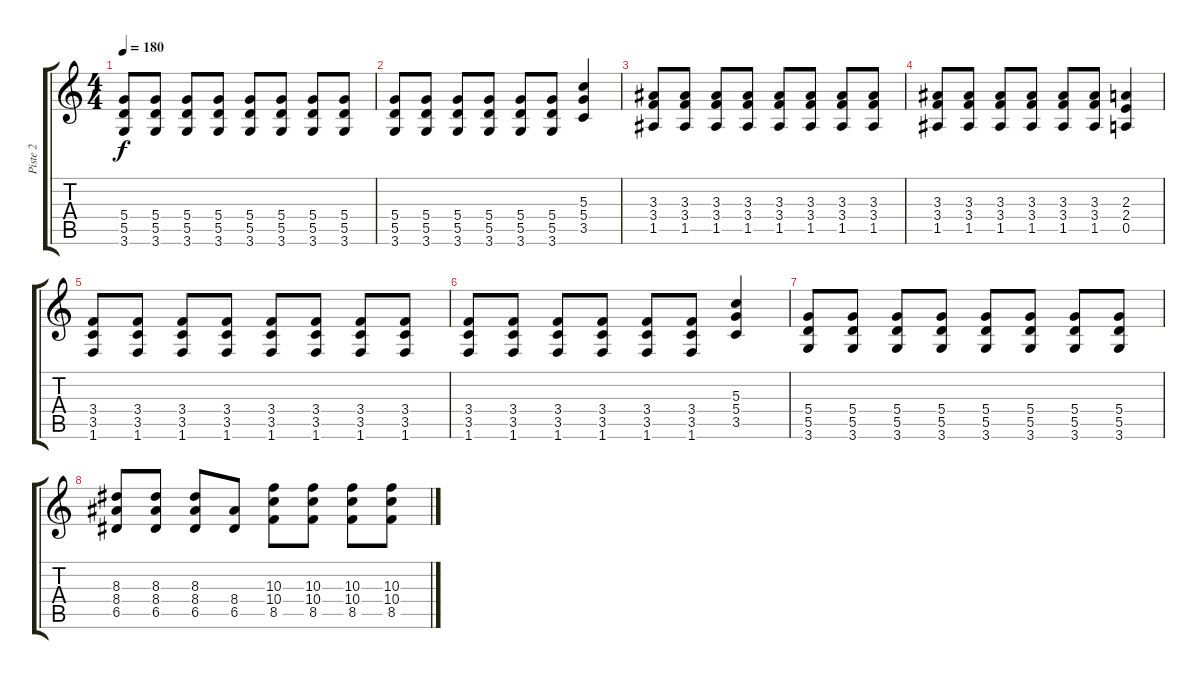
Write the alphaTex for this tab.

\track ("Piste 2" "Piste 2") {instrument overdrivenguitar}
\staff {score tabs}
\tuning (E4 B3 G3 D3 A2 E2) {hide}
\ts (4 4)
\tempo 180
\clef g2
\ks c
(5.4 5.5 3.6).8{dy f} (5.4 5.5 3.6).8 (5.4 5.5 3.6).8 (5.4 5.5 3.6).8 (5.4 5.5 3.6).8 (5.4 5.5 3.6).8 (5.4 5.5 3.6).8 (5.4 5.5 3.6).8 |
(5.4 5.5 3.6).8 (5.4 5.5 3.6).8 (5.4 5.5 3.6).8 (5.4 5.5 3.6).8 (5.4 5.5 3.6).8 (5.4 5.5 3.6).8 (5.3 5.4 3.5).4 |
(3.3 3.4 1.5).8 (3.3 3.4 1.5).8 (3.3 3.4 1.5).8 (3.3 3.4 1.5).8 (3.3 3.4 1.5).8 (3.3 3.4 1.5).8 (3.3 3.4 1.5).8 (3.3 3.4 1.5).8 |
(3.3 3.4 1.5).8 (3.3 3.4 1.5).8 (3.3 3.4 1.5).8 (3.3 3.4 1.5).8 (3.3 3.4 1.5).8 (3.3 3.4 1.5).8 (2.3 2.4 0.5).4 |
(3.4 3.5 1.6).8 (3.4 3.5 1.6).8 (3.4 3.5 1.6).8 (3.4 3.5 1.6).8 (3.4 3.5 1.6).8 (3.4 3.5 1.6).8 (3.4 3.5 1.6).8 (3.4 3.5 1.6).8 |
(3.4 3.5 1.6).8 (3.4 3.5 1.6).8 (3.4 3.5 1.6).8 (3.4 3.5 1.6).8 (3.4 3.5 1.6).8 (3.4 3.5 1.6).8 (5.3 5.4 3.5).4 |
(5.4 5.5 3.6).8 (5.4 5.5 3.6).8 (5.4 5.5 3.6).8 (5.4 5.5 3.6).8 (5.4 5.5 3.6).8 (5.4 5.5 3.6).8 (5.4 5.5 3.6).8 (5.4 5.5 3.6).8 |
(8.3 8.4 6.5).8 (8.3 8.4 6.5).8 (8.3 8.4 6.5).8 (8.4 6.5).8 (10.3 10.4 8.5).8 (10.3 10.4 8.5).8 (10.3 10.4 8.5).8 (10.3 10.4 8.5).8
